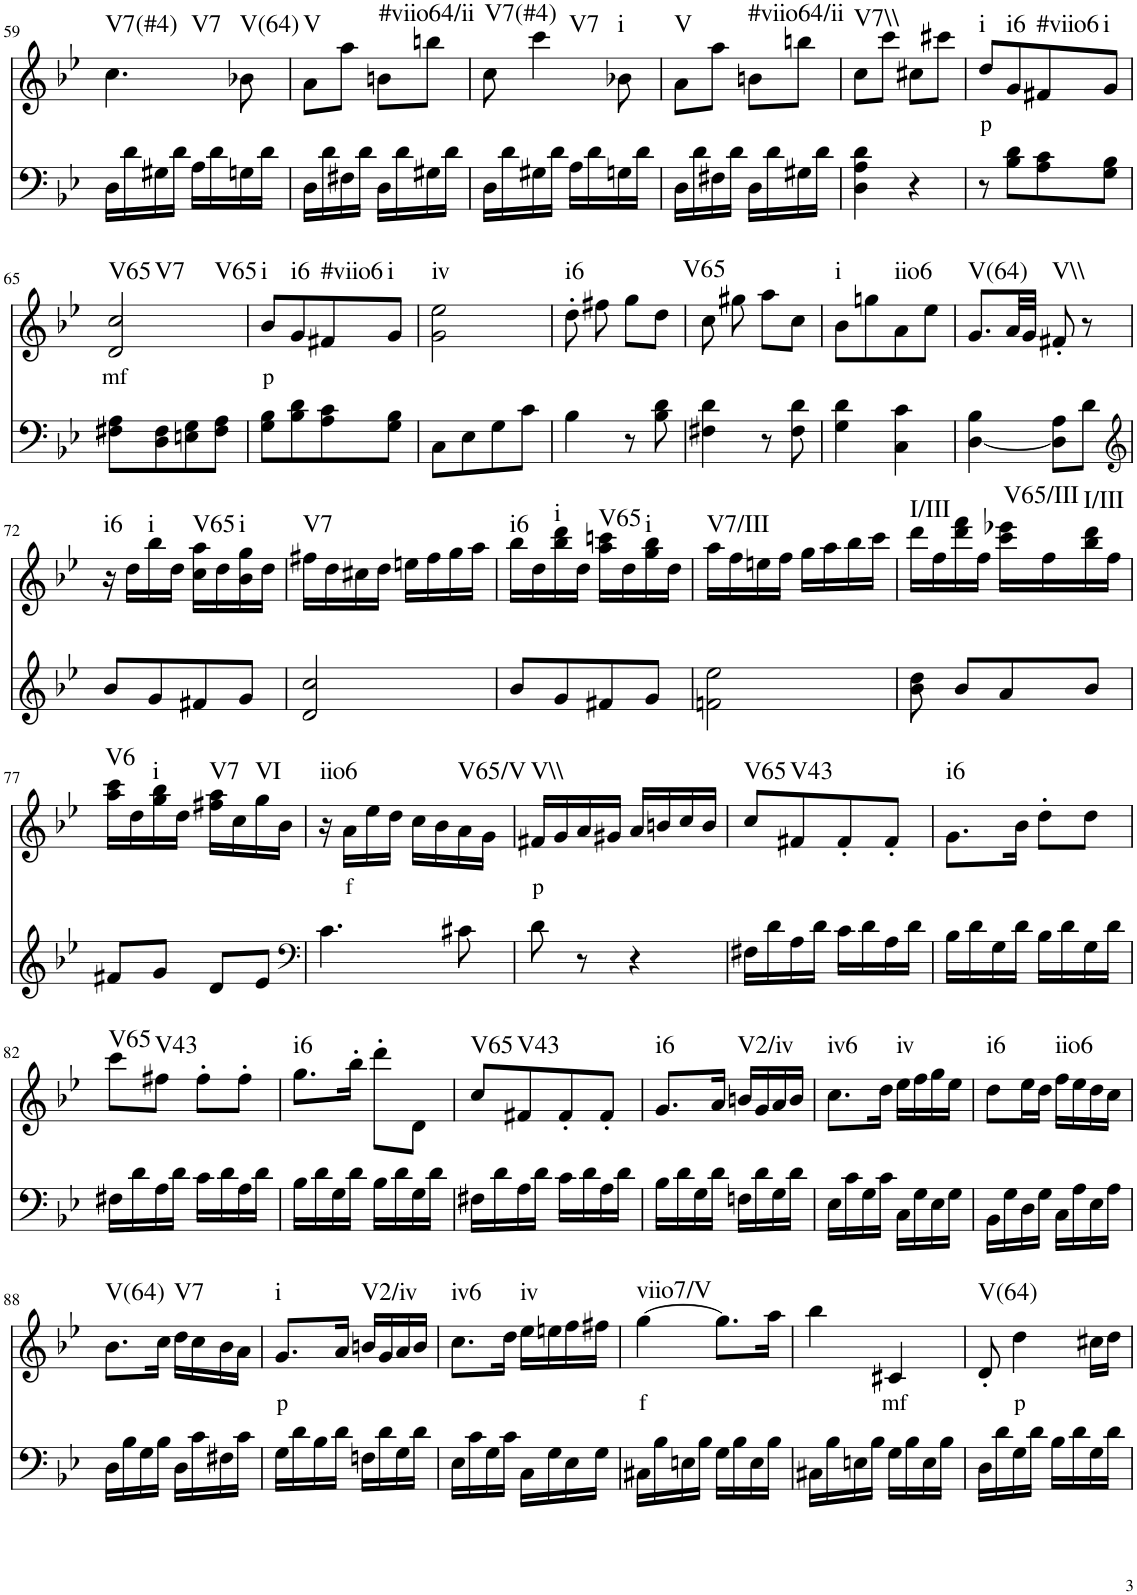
**kern	**kern	**text	**harte
*part2	*part1	*part1	*part1
*staff2	*staff1	*staff1	*
*I"Piano	*I"Piano	*	*
*I'Pno	*I'Pno	*	*
!!LO:PB:g=z
*clefF4	*clefG2	*	*
*k[b-e-]	*k[b-e-]	*	*
*g:	*g:	*	*
*M2/4	*M2/4	*	*
=59	=59	=59	=59
!	!	!	!LO:H:n=1:kt=V7(#4)
!	!	!	!LO:H:n=2:kt=V7
16D\LL	4.cc\	.	N N
16d\	.	.	.
16G#X\	.	.	.
16d\JJ	.	.	.
16A\LL	.	.	.
16d\	.	.	.
!	!	!	!LO:H:kt=V(64)
16Gn\	8b-X\	.	N
16d\JJ	.	.	.
=60	=60	=60	=60
!	!	!	!LO:H:kt=V
16D\LL	8a\L	.	N
16d\	.	.	.
16F#X\	8aa\J	.	.
16d\JJ	.	.	.
!	!	!	!LO:H:kt=#viio64/ii
16D\LL	8bn\L	.	N
16d\	.	.	.
16G#X\	8bbn\J	.	.
16d\JJ	.	.	.
=61	=61	=61	=61
!	!	!	!LO:H:kt=V7(#4)
16D\LL	8cc\	.	N
16d\	.	.	.
!	!	!	!LO:H:kt=V7
16G#X\	4ccc\	.	N
16d\JJ	.	.	.
16A\LL	.	.	.
16d\	.	.	.
!	!	!	!LO:H:kt=i
16Gn\	8b-X\	.	N
16d\JJ	.	.	.
=62	=62	=62	=62
!	!	!	!LO:H:kt=V
16D\LL	8a\L	.	N
16d\	.	.	.
16F#X\	8aa\J	.	.
16d\JJ	.	.	.
!	!	!	!LO:H:kt=#viio64/ii
16D\LL	8bn\L	.	N
16d\	.	.	.
16G#X\	8bbn\J	.	.
16d\JJ	.	.	.
=63	=63	=63	=63
!	!	!	!LO:H:kt=V7\\
4D\ 4A\ 4d\	8cc\L	.	N
.	8ccc\J	.	.
4r	8cc#X\L	.	.
.	8ccc#X\J	.	.
=64	=64	=64	=64
!	!	!LO:LY:b	!LO:H:kt=i
8r	8dd/L	p	N
!	!	!	!LO:H:kt=i6
8B-\ 8d\L	8g/	.	N
!	!	!	!LO:H:kt=#viio6
8A\ 8c\	8f#X/	.	N
!	!	!	!LO:H:kt=i
8G\ 8B-\J	8g/J	.	N
!!LO:LB:g=z
=65	=65	=65	=65
!	!	!LO:LY:b	!LO:H:n=1:kt=V65
!	!	!	!LO:H:n=2:kt=V7
!	!	!	!LO:H:n=3:kt=V65
8F#X\ 8A\L	2d/ 2cc/	mf	N N N
8D\ 8F#\	.	.	.
8En\ 8G\	.	.	.
8F#\ 8A\J	.	.	.
=66	=66	=66	=66
!	!	!LO:LY:b	!LO:H:kt=i
8G\ 8B-\L	8b-/L	p	N
!	!	!	!LO:H:kt=i6
8B-\ 8d\	8g/	.	N
!	!	!	!LO:H:kt=#viio6
8A\ 8c\	8f#X/	.	N
!	!	!	!LO:H:kt=i
8G\ 8B-\J	8g/J	.	N
=67	=67	=67	=67
!	!	!	!LO:H:kt=iv
8C\L	2g\ 2ee-\	.	N
8E-\	.	.	.
8G\	.	.	.
8c\J	.	.	.
=68	=68	=68	=68
!	!	!	!LO:H:kt=i6
4B-\	8dd'\	.	N
.	8ff#X\	.	.
8r	8gg\L	.	.
8B-\ 8d\	8dd\J	.	.
=69	=69	=69	=69
!	!	!	!LO:H:kt=V65
4F#X\ 4d\	8cc\	.	N
.	8gg#X\	.	.
8r	8aa\L	.	.
8F#\ 8d\	8cc\J	.	.
=70	=70	=70	=70
!	!	!	!LO:H:kt=i
4G\ 4d\	8b-\L	.	N
.	8ggn\	.	.
!	!	!	!LO:H:kt=iio6
4C\ 4c\	8a\	.	N
.	8ee-\J	.	.
=71	=71	=71	=71
!	!	!	!LO:H:kt=V(64)
[4D\ 4B-\	8.g/L	.	N
.	32a/LL	.	.
.	32g/JJJ	.	.
!	!	!	!LO:H:kt=V\\
8D\] 8A\L	8f#X'/	.	N
8d\J	8r	.	.
!!LO:LB:g=z
=72	=72	=72	=72
*clefG2	*	*	*
!	!	!	!LO:H:kt=i6
8b-/L	16r	.	N
.	16dd\LL	.	.
!	!	!	!LO:H:kt=i
8g/	16bb-\	.	N
.	16dd\JJ	.	.
!	!	!	!LO:H:kt=V65
8f#X/	16cc\ 16aa\LL	.	N
.	16dd\	.	.
!	!	!	!LO:H:kt=i
8g/J	16b-\ 16gg\	.	N
.	16dd\JJ	.	.
=73	=73	=73	=73
!	!	!	!LO:H:kt=V7
2d/ 2cc/	16ff#X\LL	.	N
.	16dd\	.	.
.	16cc#X\	.	.
.	16dd\JJ	.	.
.	16een\LL	.	.
.	16ff#\	.	.
.	16gg\	.	.
.	16aa\JJ	.	.
=74	=74	=74	=74
!	!	!	!LO:H:kt=i6
8b-/L	16bb-\LL	.	N
.	16dd\	.	.
!	!	!	!LO:H:kt=i
8g/	16bb-\ 16ddd\	.	N
.	16dd\JJ	.	.
!	!	!	!LO:H:kt=V65
8f#X/	16aa\ 16cccn\LL	.	N
.	16dd\	.	.
!	!	!	!LO:H:kt=i
8g/J	16gg\ 16bb-\	.	N
.	16dd\JJ	.	.
=75	=75	=75	=75
!	!	!	!LO:H:kt=V7/III
2fn\ 2ee-\	16aa\LL	.	N
.	16ff\	.	.
.	16een\	.	.
.	16ff\JJ	.	.
.	16gg\LL	.	.
.	16aa\	.	.
.	16bb-\	.	.
.	16ccc\JJ	.	.
=76	=76	=76	=76
!	!	!	!LO:H:kt=I/III
8b-\ 8dd\	16ddd\LL	.	N
.	16ff\	.	.
8b-/L	16ddd\ 16fff\	.	.
.	16ff\JJ	.	.
!	!	!	!LO:H:kt=V65/III
8a/	16ccc\ 16eee-X\LL	.	N
.	16ff\	.	.
!	!	!	!LO:H:kt=I/III
8b-/J	16bb-\ 16ddd\	.	N
.	16ff\JJ	.	.
!!LO:LB:g=z
=77	=77	=77	=77
!	!	!	!LO:H:kt=V6
8f#X/L	16aa\ 16ccc\LL	.	N
.	16dd\	.	.
!	!	!	!LO:H:kt=i
8g/J	16gg\ 16bb-\	.	N
.	16dd\JJ	.	.
!	!	!	!LO:H:kt=V7
8d/L	16ff#X\ 16aa\LL	.	N
.	16cc\	.	.
!	!	!	!LO:H:kt=VI
8e-/J	16gg\	.	N
.	16b-\JJ	.	.
=78	=78	=78	=78
*clefF4	*	*	*
!	!	!	!LO:H:kt=iio6
4.c\	16r	.	N
!	!	!LO:LY:b	!
.	16a\LL	f	.
.	16ee-\	.	.
.	16dd\JJ	.	.
.	16cc\LL	.	.
.	16b-\	.	.
!	!	!	!LO:H:kt=V65/V
8c#X\	16a\	.	N
.	16g\JJ	.	.
=79	=79	=79	=79
!	!	!LO:LY:b	!LO:H:kt=V\\
8d\	16f#X/LL	p	N
.	16g/	.	.
8r	16a/	.	.
.	16g#X/JJ	.	.
4r	16a/LL	.	.
.	16bn/	.	.
.	16cc/	.	.
.	16b/JJ	.	.
=80	=80	=80	=80
!	!	!	!LO:H:kt=V65
16F#X\LL	8cc/L	.	N
16d\	.	.	.
!	!	!	!LO:H:kt=V43
16A\	8f#X/	.	N
16d\JJ	.	.	.
16c\LL	8f#'/	.	.
16d\	.	.	.
16A\	8f#'/J	.	.
16d\JJ	.	.	.
=81	=81	=81	=81
!	!	!	!LO:H:kt=i6
16B-\LL	8.g\L	.	N
16d\	.	.	.
16G\	.	.	.
16d\JJ	16b-\Jk	.	.
16B-\LL	8dd'\L	.	.
16d\	.	.	.
16G\	8dd\J	.	.
16d\JJ	.	.	.
!!LO:LB:g=z
=82	=82	=82	=82
!	!	!	!LO:H:kt=V65
16F#X\LL	8ccc\L	.	N
16d\	.	.	.
!	!	!	!LO:H:kt=V43
16A\	8ff#X\J	.	N
16d\JJ	.	.	.
16c\LL	8ff#'\L	.	.
16d\	.	.	.
16A\	8ff#'\J	.	.
16d\JJ	.	.	.
=83	=83	=83	=83
!	!	!	!LO:H:kt=i6
16B-\LL	8.gg\L	.	N
16d\	.	.	.
16G\	.	.	.
16d\JJ	16bb-'\Jk	.	.
16B-\LL	8ddd'\L	.	.
16d\	.	.	.
16G\	8d\J	.	.
16d\JJ	.	.	.
=84	=84	=84	=84
!	!	!	!LO:H:kt=V65
16F#X\LL	8cc/L	.	N
16d\	.	.	.
!	!	!	!LO:H:kt=V43
16A\	8f#X/	.	N
16d\JJ	.	.	.
16c\LL	8f#'/	.	.
16d\	.	.	.
16A\	8f#'/J	.	.
16d\JJ	.	.	.
=85	=85	=85	=85
!	!	!	!LO:H:kt=i6
16B-\LL	8.g/L	.	N
16d\	.	.	.
16G\	.	.	.
16d\JJ	16a/Jk	.	.
!	!	!	!LO:H:kt=V2/iv
16Fn\LL	16bn/LL	.	N
16d\	16g/	.	.
16G\	16a/	.	.
16d\JJ	16b/JJ	.	.
=86	=86	=86	=86
!	!	!	!LO:H:kt=iv6
16E-\LL	8.cc\L	.	N
16c\	.	.	.
16G\	.	.	.
16c\JJ	16dd\Jk	.	.
!	!	!	!LO:H:kt=iv
16C\LL	16ee-\LL	.	N
16G\	16ff\	.	.
16E-\	16gg\	.	.
16G\JJ	16ee-\JJ	.	.
=87	=87	=87	=87
!	!	!	!LO:H:kt=i6
16BB-\LL	8dd\L	.	N
16G\	.	.	.
16D\	16ee-\L	.	.
16G\JJ	16dd\JJ	.	.
!	!	!	!LO:H:kt=iio6
16C\LL	16ff\LL	.	N
16A\	16ee-\	.	.
16E-\	16dd\	.	.
16A\JJ	16cc\JJ	.	.
!!LO:LB:g=z
=88	=88	=88	=88
!	!	!	!LO:H:kt=V(64)
16D\LL	8.b-\L	.	N
16B-\	.	.	.
16G\	.	.	.
16B-\JJ	16cc\Jk	.	.
!	!	!	!LO:H:kt=V7
16D\LL	16dd\LL	.	N
16c\	16cc\	.	.
16F#X\	16b-\	.	.
16c\JJ	16a\JJ	.	.
=89	=89	=89	=89
!	!	!LO:LY:b	!LO:H:kt=i
16G\LL	8.g/L	p	N
16d\	.	.	.
16B-\	.	.	.
16d\JJ	16a/Jk	.	.
!	!	!	!LO:H:kt=V2/iv
16Fn\LL	16bn/LL	.	N
16d\	16g/	.	.
16G\	16a/	.	.
16d\JJ	16b/JJ	.	.
=90	=90	=90	=90
!	!	!	!LO:H:kt=iv6
16E-\LL	8.cc\L	.	N
16c\	.	.	.
16G\	.	.	.
16c\JJ	16dd\Jk	.	.
!	!	!	!LO:H:kt=iv
16C\LL	16ee-\LL	.	N
16G\	16een\	.	.
16E-\	16ff\	.	.
16G\JJ	16ff#X\JJ	.	.
=91	=91	=91	=91
!	!	!LO:LY:b	!LO:H:kt=viio7/V
16C#X\LL	[4gg\	f	N
16B-\	.	.	.
16En\	.	.	.
16B-\JJ	.	.	.
16G\LL	8.gg\L]	.	.
16B-\	.	.	.
16E\	.	.	.
16B-\JJ	16aa\Jk	.	.
=92	=92	=92	=92
16C#X\LL	4bb-\	.	.
16B-\	.	.	.
16En\	.	.	.
16B-\JJ	.	.	.
!	!	!LO:LY:b	!
16G\LL	4c#X/	mf	.
16B-\	.	.	.
16E\	.	.	.
16B-\JJ	.	.	.
=93	=93	=93	=93
!	!	!	!LO:H:kt=V(64)
16D\LL	8d'/	.	N
16d\	.	.	.
!	!	!LO:LY:b	!
16G\	4dd\	p	.
16d\JJ	.	.	.
16B-\LL	.	.	.
16d\	.	.	.
16G\	16cc#X\LL	.	.
16d\JJ	16dd\JJ	.	.
=	=	=	=
*-	*-	*-	*-
